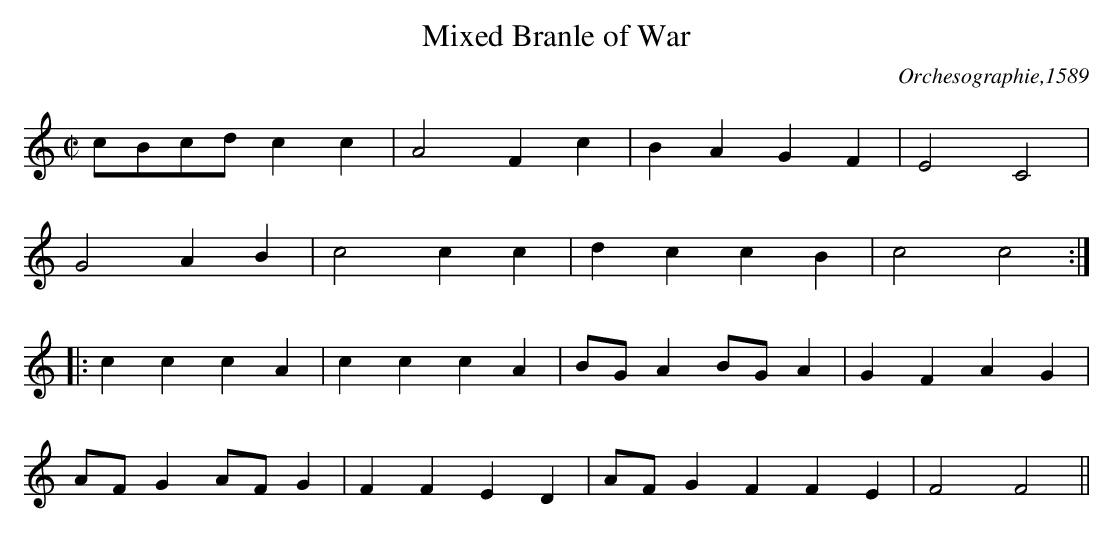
X:1
T:Mixed Branle of War
C:Orchesographie,1589
L:1/4
M:C|
K:DDor
c/B/c/d/ cc | A2 Fc | BA GF | E2 C2 |
G2 AB | c2 cc | dc cB | c2 c2 ::
cc cA | cc cA | B/G/A B/G/A | GF AG |
A/F/G A/F/G | FF ED | A/F/G FFE | F2 F2 ||
